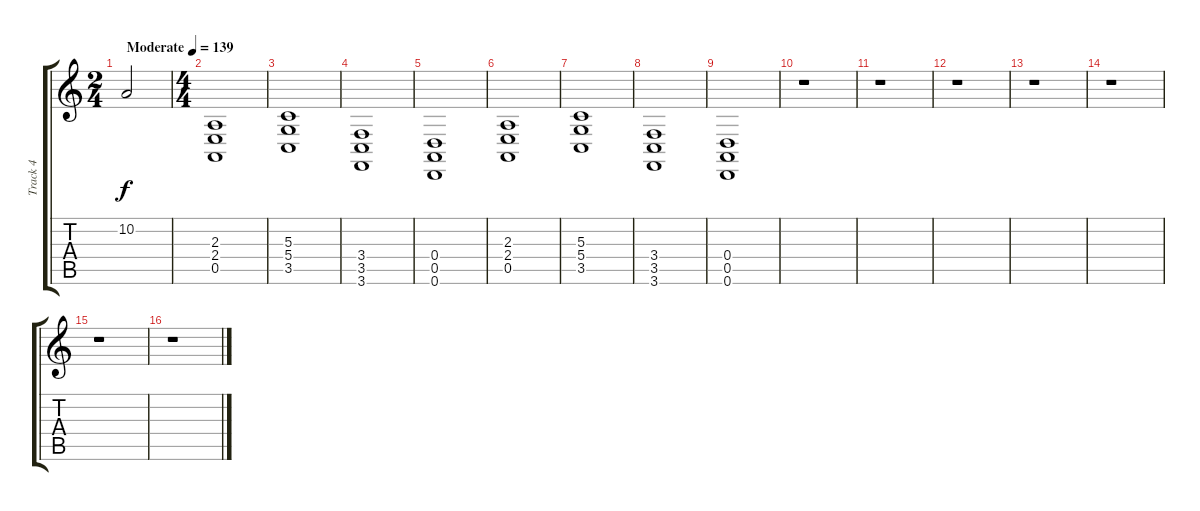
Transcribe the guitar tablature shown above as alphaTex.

\track ("Track 4" "Track 4") {instrument stringensemble1}
\staff {score tabs}
\tuning (E4 B3 G3 D3 A2 D2) {hide}
\ts (2 4)
\tempo (139 "Moderate")
\clef g2
\ks c
10.2.2{dy f instrument stringensemble1} |
\ts (4 4)
(2.3 2.4 0.5).1 |
(5.3 5.4 3.5).1 |
(3.4 3.5 3.6).1 |
(0.4 0.5 0.6).1 |
(2.3 2.4 0.5).1 |
(5.3 5.4 3.5).1 |
(3.4 3.5 3.6).1 |
(0.4 0.5 0.6).1 |
r.1 |
r.1 |
r.1 |
r.1 |
r.1 |
r.1 |
r.1
